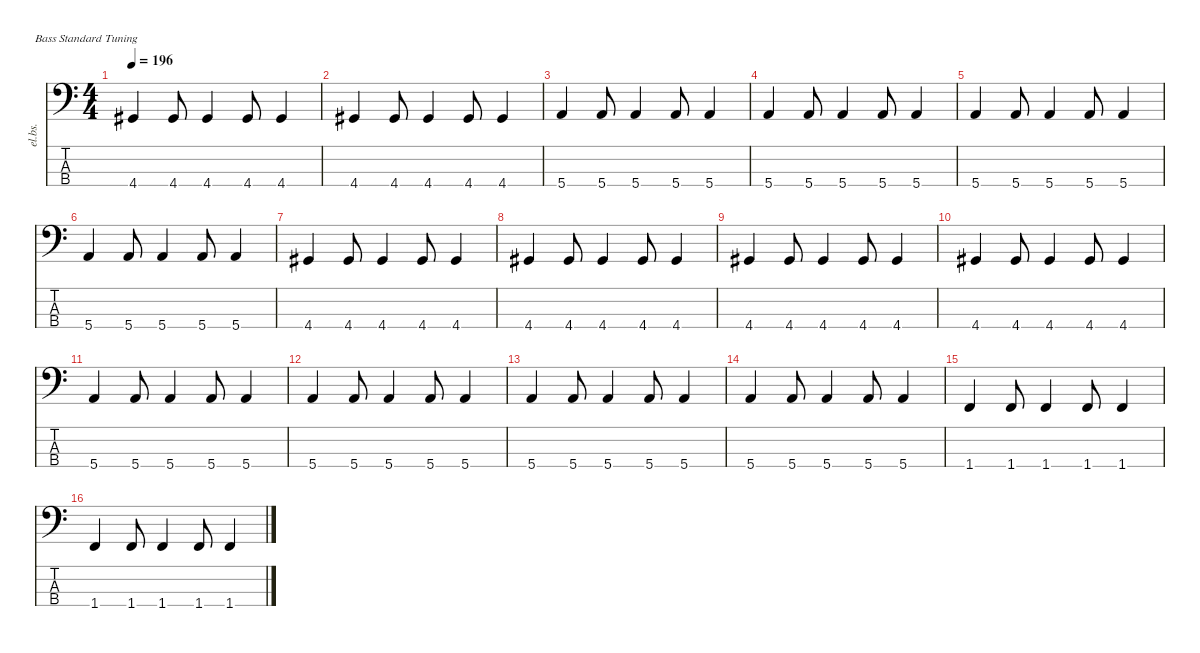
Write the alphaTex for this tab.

\defaultSystemsLayout 4
\hideDynamics
\bracketExtendMode nobrackets
\otherSystemsTrackNameOrientation horizontal
\track ("Bass" "el.bs.") {instrument electricbasspick}
\staff {score tabs}
\tuning (G2 D2 A1 E1)
\ts (4 4)
\tempo 196
\clef f4
\ks c
4.4{acc #}.4{dy f beam Up} 4.4{acc #}.8{beam Up} 4.4{acc #}.4{beam Up} 4.4{acc #}.8{beam Up} 4.4{acc #}.4{beam Up} |
4.4{acc #}.4{beam Up} 4.4{acc #}.8{beam Up} 4.4{acc #}.4{beam Up} 4.4{acc #}.8{beam Up} 4.4{acc #}.4{beam Up} |
5.4.4{beam Up} 5.4.8{beam Up} 5.4.4{beam Up} 5.4.8{beam Up} 5.4.4{beam Up} |
5.4.4{beam Up} 5.4.8{beam Up} 5.4.4{beam Up} 5.4.8{beam Up} 5.4.4{beam Up} |
5.4.4{beam Up} 5.4.8{beam Up} 5.4.4{beam Up} 5.4.8{beam Up} 5.4.4{beam Up} |
5.4.4{beam Up} 5.4.8{beam Up} 5.4.4{beam Up} 5.4.8{beam Up} 5.4.4{beam Up} |
4.4{acc #}.4{beam Up} 4.4{acc #}.8{beam Up} 4.4{acc #}.4{beam Up} 4.4{acc #}.8{beam Up} 4.4{acc #}.4{beam Up} |
4.4{acc #}.4{beam Up} 4.4{acc #}.8{beam Up} 4.4{acc #}.4{beam Up} 4.4{acc #}.8{beam Up} 4.4{acc #}.4{beam Up} |
4.4{acc #}.4{beam Up} 4.4{acc #}.8{beam Up} 4.4{acc #}.4{beam Up} 4.4{acc #}.8{beam Up} 4.4{acc #}.4{beam Up} |
4.4{acc #}.4{beam Up} 4.4{acc #}.8{beam Up} 4.4{acc #}.4{beam Up} 4.4{acc #}.8{beam Up} 4.4{acc #}.4{beam Up} |
5.4.4{beam Up} 5.4.8{beam Up} 5.4.4{beam Up} 5.4.8{beam Up} 5.4.4{beam Up} |
5.4.4{beam Up} 5.4.8{beam Up} 5.4.4{beam Up} 5.4.8{beam Up} 5.4.4{beam Up} |
5.4.4{beam Up} 5.4.8{beam Up} 5.4.4{beam Up} 5.4.8{beam Up} 5.4.4{beam Up} |
5.4.4{beam Up} 5.4.8{beam Up} 5.4.4{beam Up} 5.4.8{beam Up} 5.4.4{beam Up} |
1.4.4{beam Up} 1.4.8{beam Up} 1.4.4{beam Up} 1.4.8{beam Up} 1.4.4{beam Up} |
1.4.4{beam Up} 1.4.8{beam Up} 1.4.4{beam Up} 1.4.8{beam Up} 1.4.4{beam Up}
